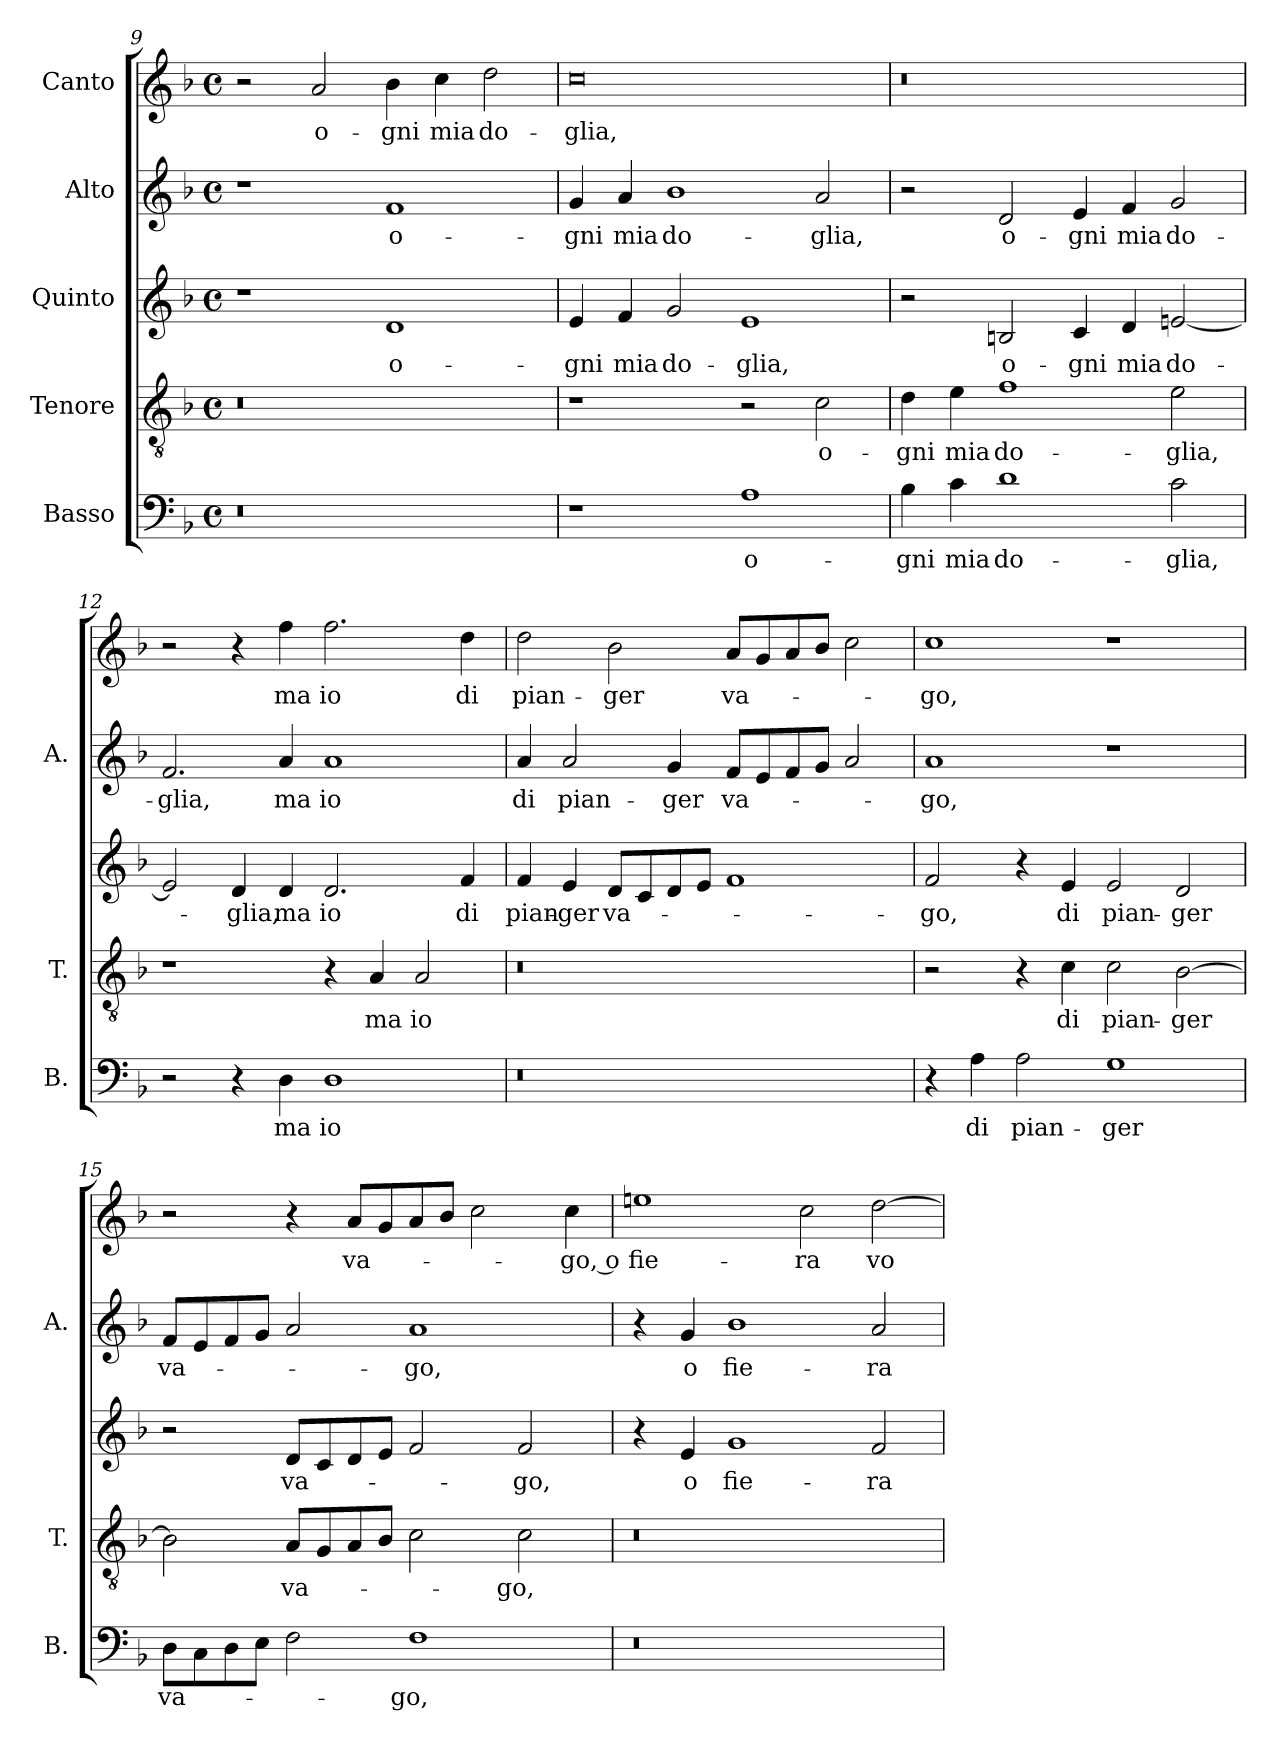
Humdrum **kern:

**kern	**text	**kern	**text	**kern	**text	**kern	**text	**kern	**text
*part5	*part5	*part4	*part4	*part3	*part3	*part2	*part2	*part1	*part1
*staff5	*staff5	*staff4	*staff4	*staff3	*staff3	*staff2	*staff2	*staff1	*staff1
*I"Basso	*	*I"Tenore	*	*I"Quinto	*	*I"Alto	*	*I"Canto	*
*I'B.	*	*I'T.	*	*	*	*I'A.	*	*	*
*clefF4	*	*clefGv2	*	*clefG2	*	*clefG2	*	*clefG2	*
*k[b-]	*	*k[b-]	*	*k[b-]	*	*k[b-]	*	*k[b-]	*
*F:	*	*F:	*	*F:	*	*F:	*	*F:	*
*M4/4	*	*M4/4	*	*M4/4	*	*M4/4	*	*M4/4	*
*met(c)	*	*met(c)	*	*met(c)	*	*met(c)	*	*met(c)	*
=9	=9	=9	=9	=9	=9	=9	=9	=9	=9
!LO:N:vis=0	!	!LO:N:vis=0	!	!	!	!	!	!	!
1r	.	1r	.	1r	.	1r	.	2r	.
.	.	.	.	.	.	.	.	2a/	o-
1ryy	.	1ryy	.	1d/	o-	1f/	o-	4b-\	-gni
.	.	.	.	.	.	.	.	4cc\	mia
.	.	.	.	.	.	.	.	2dd\	do-
=10	=10	=10	=10	=10	=10	=10	=10	=10	=10
1r	.	1r	.	4e/	-gni	4g/	-gni	0cc\	-glia,
.	.	.	.	4f/	mia	4a/	mia	.	.
.	.	.	.	2g/	do-	1b-\	do-	.	.
1A\	o-	2r	.	1e/	-glia,	.	.	.	.
.	.	2c\	o-	.	.	2a/	-glia,	.	.
=11	=11	=11	=11	=11	=11	=11	=11	=11	=11
!	!	!	!	!	!	!	!	!LO:N:vis=0	!
4B-\	-gni	4d\	-gni	2r	.	2r	.	1r	.
4c\	mia	4e\	mia	.	.	.	.	.	.
1d\	do-	1f\	do-	2Bn/	o-	2d/	o-	.	.
.	.	.	.	4c/	-gni	4e/	-gni	1ryy	.
.	.	.	.	4d/	mia	4f/	mia	.	.
2c\	-glia,	2e\	-glia,	[2en/	do-	2g/	do-	.	.
=12	=12	=12	=12	=12	=12	=12	=12	=12	=12
2r	.	1r	.	2e/]	.	2.f/	-glia,	2r	.
4r	.	.	.	4d/	-glia,	.	.	4r	.
4D\	ma	.	.	4d/	ma	4a/	ma	4ff\	ma
1D\	io	4r	.	2.d/	io	1a/	io	2.ff\	io
.	.	4A/	ma	.	.	.	.	.	.
.	.	2A/	io	.	.	.	.	.	.
.	.	.	.	4f/	di	.	.	4dd\	di
=13	=13	=13	=13	=13	=13	=13	=13	=13	=13
!LO:N:vis=0	!	!LO:N:vis=0	!	!	!	!	!	!	!
1r	.	1r	.	4f/	pian-	4a/	di	2dd\	pian-
.	.	.	.	4e/	-ger	2a/	pian-	.	.
.	.	.	.	8d/L	va-	.	.	2b-\	-ger
.	.	.	.	8c/	.	.	.	.	.
.	.	.	.	8d/	.	4g/	-ger	.	.
.	.	.	.	8e/J	.	.	.	.	.
1ryy	.	1ryy	.	1f/	.	8f/L	va-	8a/L	va-
.	.	.	.	.	.	8e/	.	8g/	.
.	.	.	.	.	.	8f/	.	8a/	.
.	.	.	.	.	.	8g/J	.	8b-/J	.
.	.	.	.	.	.	2a/	.	2cc\	.
=14	=14	=14	=14	=14	=14	=14	=14	=14	=14
4r	.	2r	.	2f/	-go,	1a/	-go,	1cc\	-go,
4A\	di	.	.	.	.	.	.	.	.
2A\	pian-	4r	.	4r	.	.	.	.	.
.	.	4c\	di	4e/	di	.	.	.	.
1G\	-ger	2c\	pian-	2e/	pian-	1r	.	1r	.
.	.	[2B-\	-ger	2d/	-ger	.	.	.	.
=15	=15	=15	=15	=15	=15	=15	=15	=15	=15
8D\L	va-	2B-\]	.	2r	.	8f/L	va-	2r	.
8C\	.	.	.	.	.	8e/	.	.	.
8D\	.	.	.	.	.	8f/	.	.	.
8E\J	.	.	.	.	.	8g/J	.	.	.
2F\	.	8A/L	va-	8d/L	va-	2a/	.	4r	.
.	.	8G/	.	8c/	.	.	.	.	.
.	.	8A/	.	8d/	.	.	.	8a/L	va-
.	.	8B-/J	.	8e/J	.	.	.	8g/	.
1F\	-go,	2c\	.	2f/	.	1a/	-go,	8a/	.
.	.	.	.	.	.	.	.	8b-/J	.
.	.	.	.	.	.	.	.	2cc\	.
.	.	2c\	-go,	2f/	-go,	.	.	.	.
.	.	.	.	.	.	.	.	4cc\	-go, o
=16	=16	=16	=16	=16	=16	=16	=16	=16	=16
!LO:N:vis=0	!	!LO:N:vis=0	!	!	!	!	!	!	!
1r	.	1r	.	4r	.	4r	.	1een\	fie-
.	.	.	.	4e/	o	4g/	o	.	.
.	.	.	.	1g/	fie-	1b-\	fie-	.	.
1ryy	.	1ryy	.	.	.	.	.	2cc\	-ra
.	.	.	.	2f/	-ra	2a/	-ra	[2dd\	vo-
=	=	=	=	=	=	=	=	=	=
*-	*-	*-	*-	*-	*-	*-	*-	*-	*-
